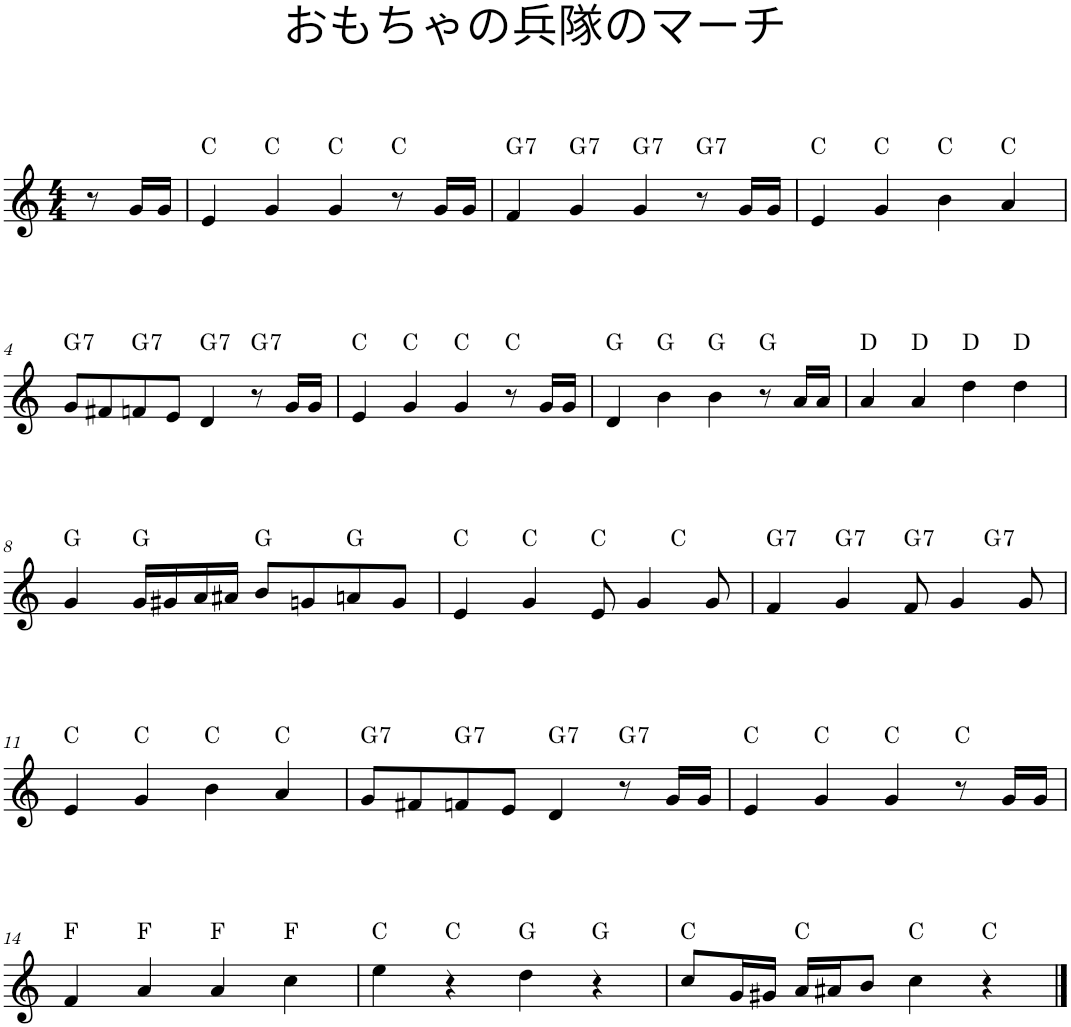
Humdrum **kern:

**kern	**harte
*part1	*part1
*staff1	*
*I"Piano	*
*I'Pno.	*
*clefG2	*
*k[]	*
*M4/4	*
=	=
8r	.
16g/LL	.
16g/JJ	.
=1	=1
4e/	C:maj
4g/	C:maj
4g/	C:maj
8r	C:maj
16g/LL	.
16g/JJ	.
=2	=2
!	!LO:H:kt=7
4f/	G:7
!	!LO:H:kt=7
4g/	G:7
!	!LO:H:kt=7
4g/	G:7
!	!LO:H:kt=7
8r	G:7
16g/LL	.
16g/JJ	.
=3	=3
4e/	C:maj
4g/	C:maj
4b\	C:maj
4a/	C:maj
!!LO:LB:g=z
=4	=4
!	!LO:H:kt=7
8g/L	G:7
8f#X/	.
!	!LO:H:kt=7
8fn/	G:7
8e/J	.
!	!LO:H:kt=7
4d/	G:7
!	!LO:H:kt=7
8r	G:7
16g/LL	.
16g/JJ	.
=5	=5
4e/	C:maj
4g/	C:maj
4g/	C:maj
8r	C:maj
16g/LL	.
16g/JJ	.
=6	=6
4d/	G:maj
4b\	G:maj
4b\	G:maj
8r	G:maj
16a/LL	.
16a/JJ	.
=7	=7
4a/	D:maj
4a/	D:maj
4dd\	D:maj
4dd\	D:maj
!!LO:LB:g=z
=8	=8
4g/	G:maj
16g/LL	G:maj
16g#X/	.
16a/	.
16a#X/JJ	.
8b/L	G:maj
8gn/	.
8an/	G:maj
8g/J	.
=9	=9
*^	*
4e/	2.ryy	C:maj
4g/	.	C:maj
8e/	.	C:maj
4g/	.	.
.	4ryy	C:maj
8g/	.	.
=10	=10	=10
!	!	!LO:H:kt=7
4f/	2.ryy	G:7
!	!	!LO:H:kt=7
4g/	.	G:7
!	!	!LO:H:kt=7
8f/	.	G:7
4g/	.	.
!	!	!LO:H:kt=7
.	4ryy	G:7
8g/	.	.
*v	*v	*
!!LO:LB:g=z
=11	=11
4e/	C:maj
4g/	C:maj
4b\	C:maj
4a/	C:maj
=12	=12
!	!LO:H:kt=7
8g/L	G:7
8f#X/	.
!	!LO:H:kt=7
8fn/	G:7
8e/J	.
!	!LO:H:kt=7
4d/	G:7
!	!LO:H:kt=7
8r	G:7
16g/LL	.
16g/JJ	.
=13	=13
4e/	C:maj
4g/	C:maj
4g/	C:maj
8r	C:maj
16g/LL	.
16g/JJ	.
!!LO:LB:g=z
=14	=14
4f/	F:maj
4a/	F:maj
4a/	F:maj
4cc\	F:maj
=15	=15
4ee\	C:maj
4r	C:maj
4dd\	G:maj
4r	G:maj
=16	=16
8cc/L	C:maj
16g/L	.
16g#X/JJ	.
16a/LL	C:maj
16a#X/J	.
8b/J	.
4cc\	C:maj
4r	C:maj
==	==
*-	*-
